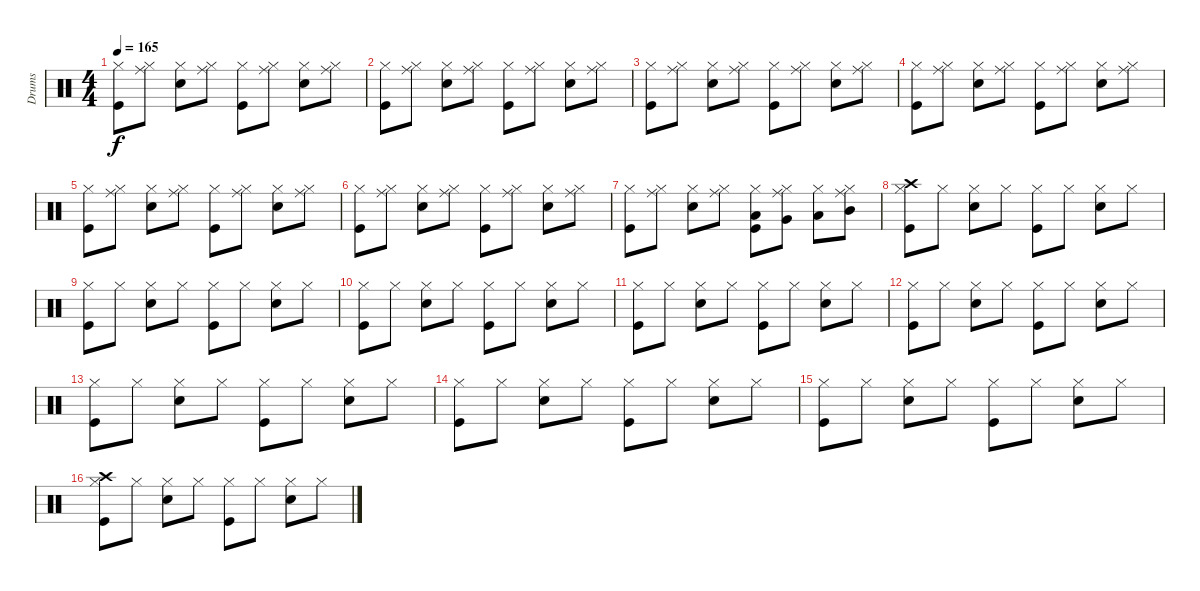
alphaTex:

\track ("Drums" "Drums") {instrument percussion}
\staff {score}
\articulation defaults
\ts (4 4)
\tempo 165
\clef neutral
\ks c
("Hi-Hat (closed)" "Kick (hit)").8{dy f} ("Hi-Hat (closed)" "Ride (middle)").8 ("Hi-Hat (closed)" "Electric Snare (hit)").8 ("Hi-Hat (closed)" "Ride (middle)").8 ("Hi-Hat (closed)" "Kick (hit)").8 ("Hi-Hat (closed)" "Ride (middle)").8 ("Hi-Hat (closed)" "Electric Snare (hit)").8 ("Hi-Hat (closed)" "Ride (middle)").8 |
("Hi-Hat (closed)" "Kick (hit)").8 ("Hi-Hat (closed)" "Ride (middle)").8 ("Hi-Hat (closed)" "Electric Snare (hit)").8 ("Hi-Hat (closed)" "Ride (middle)").8 ("Hi-Hat (closed)" "Kick (hit)").8 ("Hi-Hat (closed)" "Ride (middle)").8 ("Hi-Hat (closed)" "Electric Snare (hit)").8 ("Hi-Hat (closed)" "Ride (middle)").8 |
("Hi-Hat (closed)" "Kick (hit)").8 ("Hi-Hat (closed)" "Ride (middle)").8 ("Hi-Hat (closed)" "Electric Snare (hit)").8 ("Hi-Hat (closed)" "Ride (middle)").8 ("Hi-Hat (closed)" "Kick (hit)").8 ("Hi-Hat (closed)" "Ride (middle)").8 ("Hi-Hat (closed)" "Electric Snare (hit)").8 ("Hi-Hat (closed)" "Ride (middle)").8 |
("Hi-Hat (closed)" "Kick (hit)").8 ("Hi-Hat (closed)" "Ride (middle)").8 ("Hi-Hat (closed)" "Electric Snare (hit)").8 ("Hi-Hat (closed)" "Ride (middle)").8 ("Hi-Hat (closed)" "Kick (hit)").8 ("Hi-Hat (closed)" "Ride (middle)").8 ("Hi-Hat (closed)" "Electric Snare (hit)").8 ("Hi-Hat (closed)" "Ride (middle)").8 |
("Hi-Hat (closed)" "Kick (hit)").8 ("Hi-Hat (closed)" "Ride (middle)").8 ("Hi-Hat (closed)" "Electric Snare (hit)").8 ("Hi-Hat (closed)" "Ride (middle)").8 ("Hi-Hat (closed)" "Kick (hit)").8 ("Hi-Hat (closed)" "Ride (middle)").8 ("Hi-Hat (closed)" "Electric Snare (hit)").8 ("Hi-Hat (closed)" "Ride (middle)").8 |
("Hi-Hat (closed)" "Kick (hit)").8 ("Hi-Hat (closed)" "Ride (middle)").8 ("Hi-Hat (closed)" "Electric Snare (hit)").8 ("Hi-Hat (closed)" "Ride (middle)").8 ("Hi-Hat (closed)" "Kick (hit)").8 ("Hi-Hat (closed)" "Ride (middle)").8 ("Hi-Hat (closed)" "Electric Snare (hit)").8 ("Hi-Hat (closed)" "Ride (middle)").8 |
("Hi-Hat (closed)" "Kick (hit)").8 ("Hi-Hat (closed)" "Ride (middle)").8 ("Hi-Hat (closed)" "Electric Snare (hit)").8 ("Hi-Hat (closed)" "Ride (middle)").8 ("Hi-Hat (closed)" "Low Floor Tom (hit)" "Kick (hit)").8 ("Hi-Hat (closed)" "Very Low Tom (hit)" "Ride (middle)").8 ("Hi-Hat (closed)" "Low Tom (hit)").8 ("Hi-Hat (closed)" "Mid Tom (hit)" "Ride (middle)").8 |
("Hi-Hat (closed)" "Crash high (hit)" "Kick (hit)").8 "Hi-Hat (closed)".8 ("Hi-Hat (closed)" "Electric Snare (hit)").8 "Hi-Hat (closed)".8 ("Hi-Hat (closed)" "Kick (hit)").8 "Hi-Hat (closed)".8 ("Hi-Hat (closed)" "Electric Snare (hit)").8 "Hi-Hat (closed)".8 |
("Hi-Hat (closed)" "Kick (hit)").8 "Hi-Hat (closed)".8 ("Hi-Hat (closed)" "Electric Snare (hit)").8 "Hi-Hat (closed)".8 ("Hi-Hat (closed)" "Kick (hit)").8 "Hi-Hat (closed)".8 ("Hi-Hat (closed)" "Electric Snare (hit)").8 "Hi-Hat (closed)".8 |
("Hi-Hat (closed)" "Kick (hit)").8 "Hi-Hat (closed)".8 ("Hi-Hat (closed)" "Electric Snare (hit)").8 "Hi-Hat (closed)".8 ("Hi-Hat (closed)" "Kick (hit)").8 "Hi-Hat (closed)".8 ("Hi-Hat (closed)" "Electric Snare (hit)").8 "Hi-Hat (closed)".8 |
("Hi-Hat (closed)" "Kick (hit)").8 "Hi-Hat (closed)".8 ("Hi-Hat (closed)" "Electric Snare (hit)").8 "Hi-Hat (closed)".8 ("Hi-Hat (closed)" "Kick (hit)").8 "Hi-Hat (closed)".8 ("Hi-Hat (closed)" "Electric Snare (hit)").8 "Hi-Hat (closed)".8 |
("Hi-Hat (closed)" "Kick (hit)").8 "Hi-Hat (closed)".8 ("Hi-Hat (closed)" "Electric Snare (hit)").8 "Hi-Hat (closed)".8 ("Hi-Hat (closed)" "Kick (hit)").8 "Hi-Hat (closed)".8 ("Hi-Hat (closed)" "Electric Snare (hit)").8 "Hi-Hat (closed)".8 |
("Hi-Hat (closed)" "Kick (hit)").8 "Hi-Hat (closed)".8 ("Hi-Hat (closed)" "Electric Snare (hit)").8 "Hi-Hat (closed)".8 ("Hi-Hat (closed)" "Kick (hit)").8 "Hi-Hat (closed)".8 ("Hi-Hat (closed)" "Electric Snare (hit)").8 "Hi-Hat (closed)".8 |
("Hi-Hat (closed)" "Kick (hit)").8 "Hi-Hat (closed)".8 ("Hi-Hat (closed)" "Electric Snare (hit)").8 "Hi-Hat (closed)".8 ("Hi-Hat (closed)" "Kick (hit)").8 "Hi-Hat (closed)".8 ("Hi-Hat (closed)" "Electric Snare (hit)").8 "Hi-Hat (closed)".8 |
("Hi-Hat (closed)" "Kick (hit)").8 "Hi-Hat (closed)".8 ("Hi-Hat (closed)" "Electric Snare (hit)").8 "Hi-Hat (closed)".8 ("Hi-Hat (closed)" "Kick (hit)").8 "Hi-Hat (closed)".8 ("Hi-Hat (closed)" "Electric Snare (hit)").8 "Hi-Hat (closed)".8 |
("Hi-Hat (closed)" "Crash high (hit)" "Kick (hit)").8 "Hi-Hat (closed)".8 ("Hi-Hat (closed)" "Electric Snare (hit)").8 "Hi-Hat (closed)".8 ("Hi-Hat (closed)" "Kick (hit)").8 "Hi-Hat (closed)".8 ("Hi-Hat (closed)" "Electric Snare (hit)").8 "Hi-Hat (closed)".8
